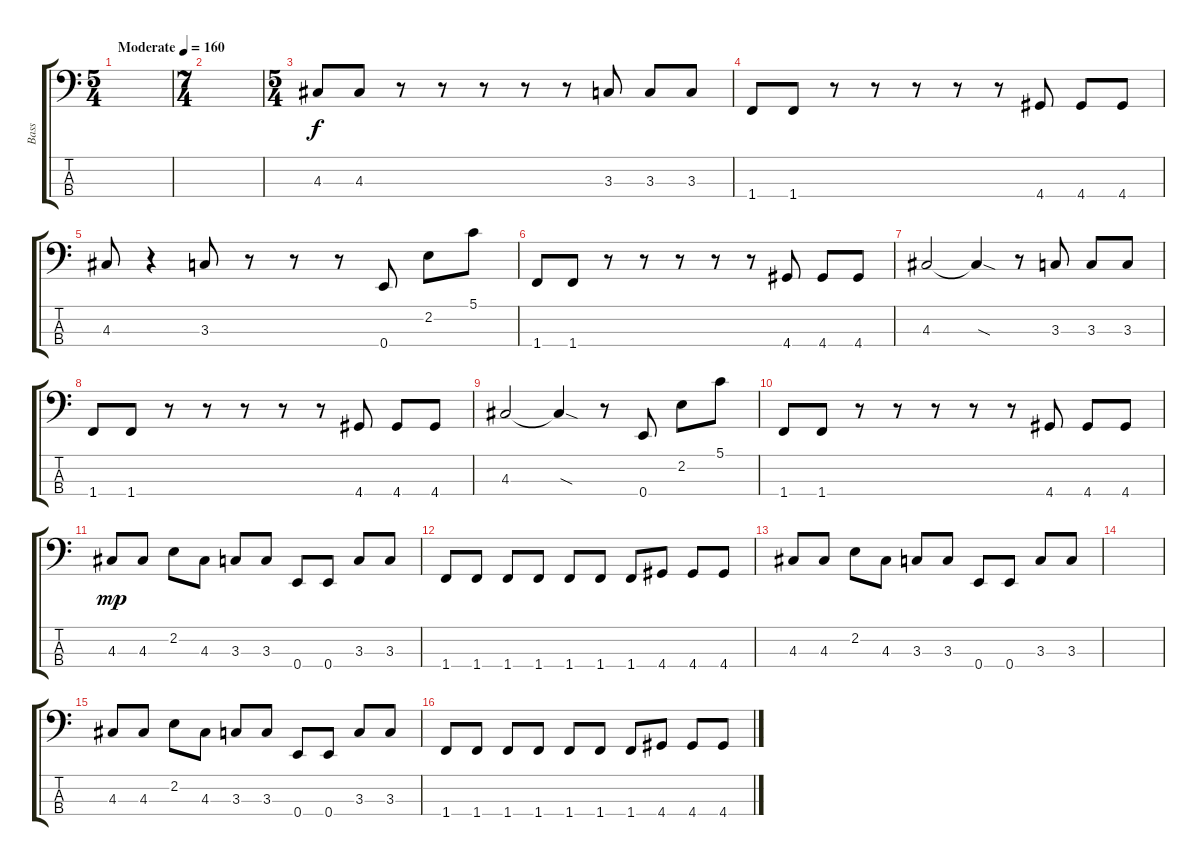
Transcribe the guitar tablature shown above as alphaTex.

\track ("Bass" "Bass") {instrument slapbass1}
\staff {score tabs}
\tuning (G2 D2 A1 E1) {hide}
\ts (5 4)
\tempo (160 "Moderate")
\clef f4
\ks c
|
\ts (7 4)
|
\ts (5 4)
4.3.8 4.3.8 r.8 r.8 r.8 r.8 r.8 3.3.8 3.3.8 3.3.8 |
1.4.8 1.4.8 r.8 r.8 r.8 r.8 r.8 4.4.8 4.4.8 4.4.8 |
4.3.8 r.4 3.3.8 r.8 r.8 r.8 0.4.8 2.2.8 5.1.8 |
1.4.8 1.4.8 r.8 r.8 r.8 r.8 r.8 4.4.8 4.4.8 4.4.8 |
4.3.2 4.3{sod t}.4 r.8 3.3.8 3.3.8 3.3.8 |
1.4.8 1.4.8 r.8 r.8 r.8 r.8 r.8 4.4.8 4.4.8 4.4.8 |
4.3.2 4.3{sod t}.4 r.8 0.4.8 2.2.8 5.1.8 |
1.4.8 1.4.8 r.8 r.8 r.8 r.8 r.8 4.4.8 4.4.8 4.4.8 |
4.3.8{dy mp instrument electricbasspick} 4.3.8 2.2.8 4.3.8 3.3.8 3.3.8 0.4.8 0.4.8 3.3.8 3.3.8 |
1.4.8 1.4.8 1.4.8 1.4.8 1.4.8 1.4.8 1.4.8 4.4.8 4.4.8 4.4.8 |
4.3.8 4.3.8 2.2.8 4.3.8 3.3.8 3.3.8 0.4.8 0.4.8 3.3.8 3.3.8 |
|
4.3.8 4.3.8 2.2.8 4.3.8 3.3.8 3.3.8 0.4.8 0.4.8 3.3.8 3.3.8 |
1.4.8 1.4.8 1.4.8 1.4.8 1.4.8 1.4.8 1.4.8 4.4.8 4.4.8 4.4.8
